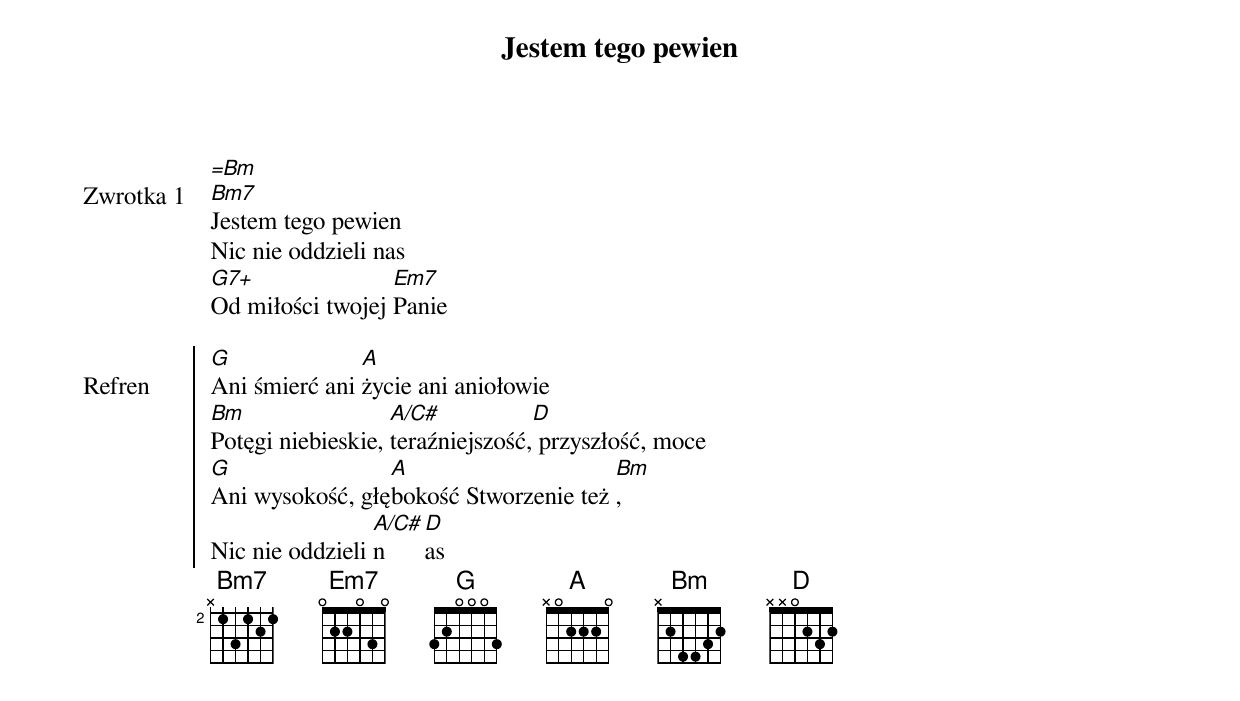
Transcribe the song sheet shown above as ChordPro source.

{title: Jestem tego pewien}
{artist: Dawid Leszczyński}

{start_of_verse: Zwrotka 1}
[=Bm]
[Bm7]Jestem tego pewien
Nic nie oddzieli nas
[G7+]Od miłości twojej [Em7]Panie
{end_of_verse: Zwrotka 1}

{start_of_chorus: Refren}
[G]Ani śmierć ani [A]życie ani aniołowie
[Bm]Potęgi niebieskie, [A/C#]teraźniejszość,[D] przyszłość, moce
[G]Ani wysokość, głę[A]bokość Stworzenie też [Bm],
Nic nie oddzieli [A/C#]n [D]as
{end_of_chorus: Refren}
